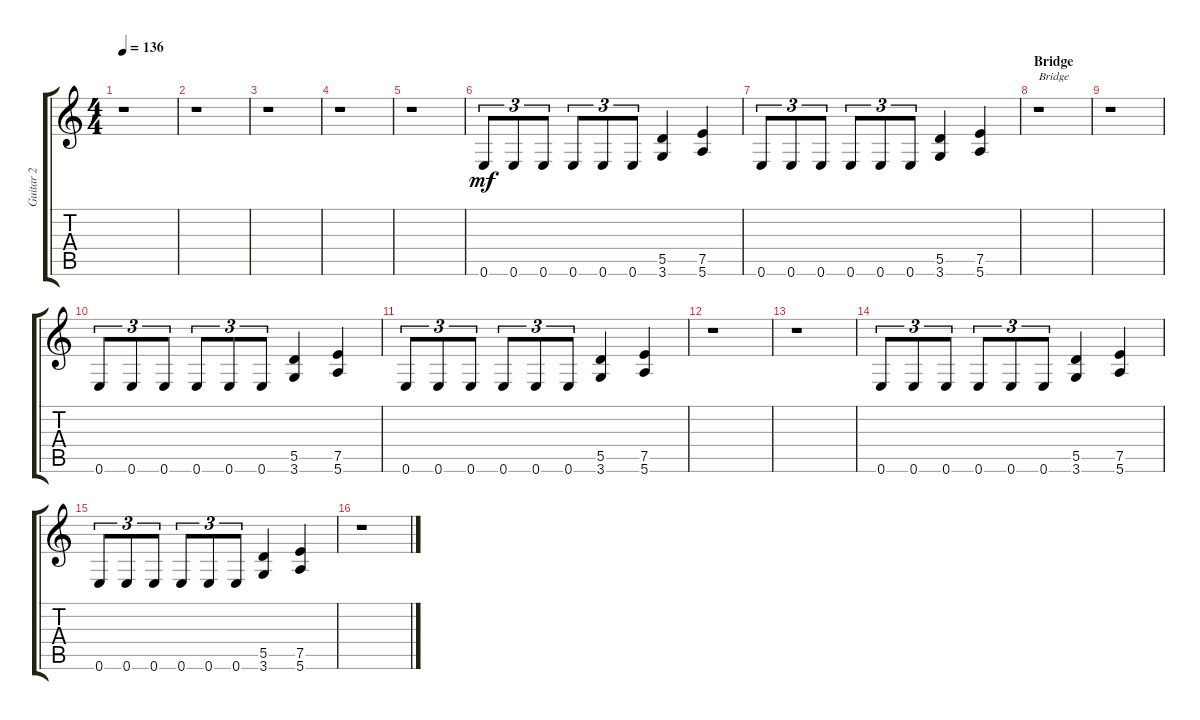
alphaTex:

\track ("Guitar 2" "Guitar 2") {instrument distortionguitar}
\staff {score tabs}
\tuning (E4 B3 G3 D3 A2 E2) {hide}
\ts (4 4)
\tempo 136
\clef g2
\ks c
r.1{dy mf} |
r.1 |
r.1 |
r.1 |
r.1 |
0.6.8{tu (3 2)} 0.6.8{tu (3 2)} 0.6.8{tu (3 2)} 0.6.8{tu (3 2)} 0.6.8{tu (3 2)} 0.6.8{tu (3 2)} (5.5 3.6).4 (7.5 5.6).4 |
0.6.8{tu (3 2)} 0.6.8{tu (3 2)} 0.6.8{tu (3 2)} 0.6.8{tu (3 2)} 0.6.8{tu (3 2)} 0.6.8{tu (3 2)} (5.5 3.6).4 (7.5 5.6).4 |
\section ("" "Bridge")
r.1{txt "Bridge"} |
r.1 |
0.6.8{tu (3 2)} 0.6.8{tu (3 2)} 0.6.8{tu (3 2)} 0.6.8{tu (3 2)} 0.6.8{tu (3 2)} 0.6.8{tu (3 2)} (5.5 3.6).4 (7.5 5.6).4 |
0.6.8{tu (3 2)} 0.6.8{tu (3 2)} 0.6.8{tu (3 2)} 0.6.8{tu (3 2)} 0.6.8{tu (3 2)} 0.6.8{tu (3 2)} (5.5 3.6).4 (7.5 5.6).4 |
r.1 |
r.1 |
0.6.8{tu (3 2)} 0.6.8{tu (3 2)} 0.6.8{tu (3 2)} 0.6.8{tu (3 2)} 0.6.8{tu (3 2)} 0.6.8{tu (3 2)} (5.5 3.6).4 (7.5 5.6).4 |
0.6.8{tu (3 2)} 0.6.8{tu (3 2)} 0.6.8{tu (3 2)} 0.6.8{tu (3 2)} 0.6.8{tu (3 2)} 0.6.8{tu (3 2)} (5.5 3.6).4 (7.5 5.6).4 |
r.1
